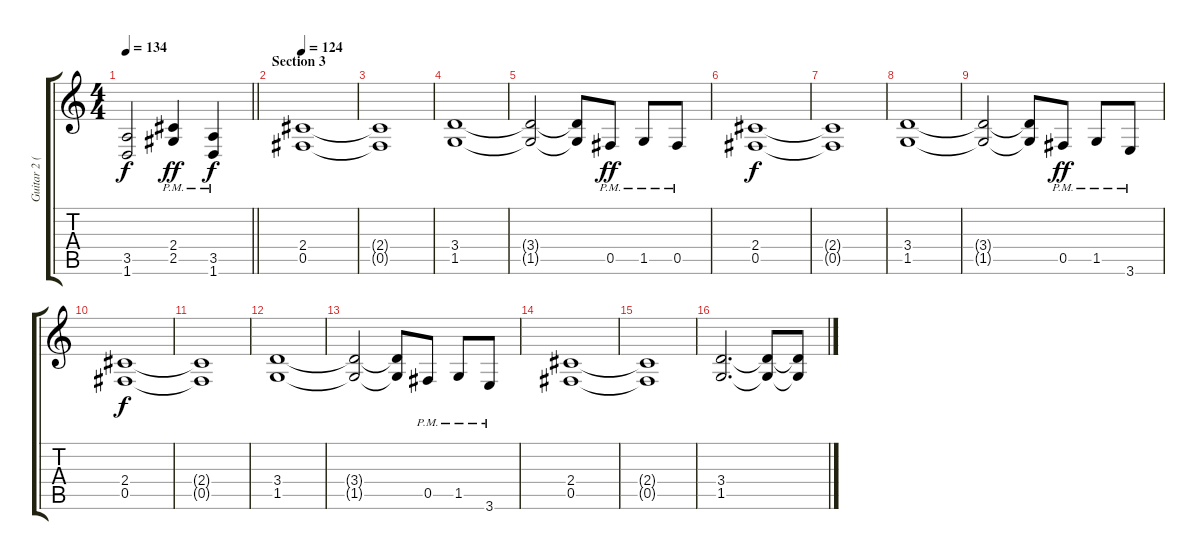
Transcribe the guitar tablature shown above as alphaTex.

\track ("Guitar 2 (Distortion)" "Guitar 2 (") {instrument distortionguitar}
\staff {score tabs}
\tuning (Db4 Ab3 E3 B2 Gb2 Db2) {hide}
\ts (4 4)
\tempo 134
\clef g2
\barLineRight lightlight
\ks c
(3.5 1.6).2{dy f} (2.4{pm} 2.5{pm}).4{dy ff} (3.5{pm} 1.6{pm}).4{dy f} |
\section ("" "Section 3")
\tempo 124
(2.4 0.5).1 |
(2.4{t} 0.5{t}).1 |
(3.4 1.5).1 |
(3.4{t} 1.5{t}).2 (3.4{t} 1.5{t}).8 0.5{pm}.8{dy ff} 1.5{pm}.8 0.5{pm}.8 |
(2.4 0.5).1{dy f} |
(2.4{t} 0.5{t}).1 |
(3.4 1.5).1 |
(3.4{t} 1.5{t}).2 (3.4{t} 1.5{t}).8 0.5{pm}.8{dy ff} 1.5{pm}.8 3.6{pm}.8 |
(2.4 0.5).1{dy f} |
(2.4{t} 0.5{t}).1 |
(3.4 1.5).1 |
(3.4{t} 1.5{t}).2 (3.4{t} 1.5{t}).8 0.5{pm}.8 1.5{pm}.8 3.6{pm}.8 |
(2.4 0.5).1 |
(2.4{t} 0.5{t}).1 |
(3.4 1.5).2{d} (3.4{t} 1.5{t}).8 (3.4{ss t} 1.5{ss t}).8
